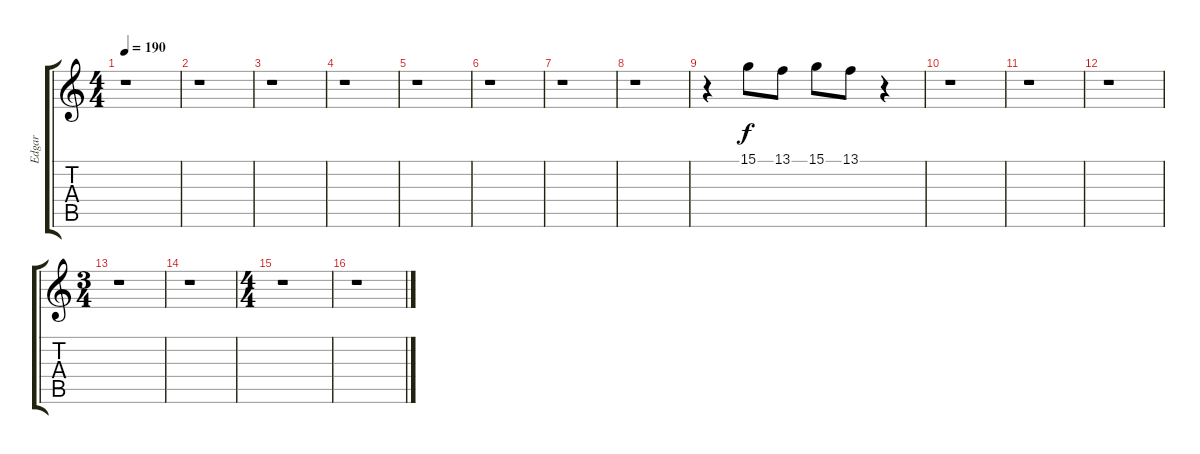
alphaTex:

\track ("Edgar" "Edgar") {instrument bagpipe}
\staff {score tabs}
\tuning (E4 B3 G3 D3 A2 E2) {hide}
\ts (4 4)
\tempo 190
\clef g2
\ks c
r.1{dy f} |
r.1 |
r.1 |
r.1 |
r.1 |
r.1 |
r.1 |
r.1 |
r.4 15.1.8 13.1.8 15.1.8 13.1.8 r.4 |
r.1 |
r.1 |
r.1 |
\ts (3 4)
r.1 |
r.1 |
\ts (4 4)
r.1 |
r.1
